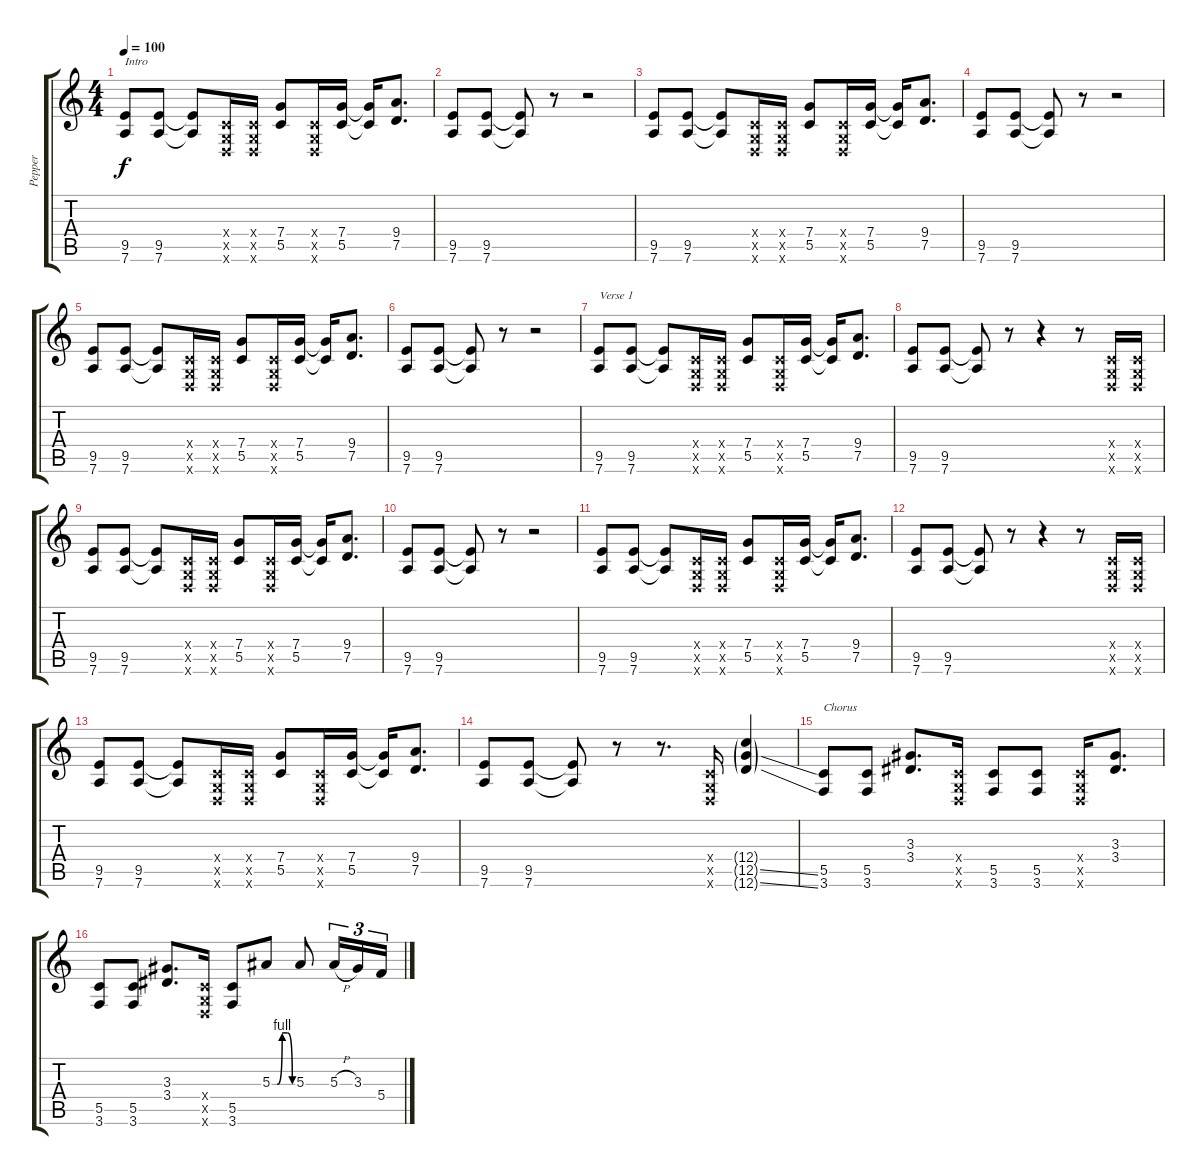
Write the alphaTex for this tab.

\track ("Pepper" "Pepper") {instrument distortionguitar}
\staff {score tabs}
\tuning (D4 A3 F3 C3 G2 D2) {hide}
\ts (4 4)
\tempo 100
\clef g2
\ks c
(9.5 7.6).8{txt "Intro" dy f instrument distortionguitar} (9.5 7.6).8 (9.5{t} 7.6{t}).8 (0.4{x} 0.5{x} 0.6{x}).16 (0.4{x} 0.5{x} 0.6{x}).16 (7.4 5.5).8 (0.4{x} 0.5{x} 0.6{x}).16 (7.4 5.5).16 (7.4{t} 5.5{t}).16 (9.4 7.5).8{d} |
(9.5 7.6).8 (9.5 7.6).8 (9.5{t} 7.6{t}).8 r.8 r.2 |
(9.5 7.6).8 (9.5 7.6).8 (9.5{t} 7.6{t}).8 (0.4{x} 0.5{x} 0.6{x}).16 (0.4{x} 0.5{x} 0.6{x}).16 (7.4 5.5).8 (0.4{x} 0.5{x} 0.6{x}).16 (7.4 5.5).16 (7.4{t} 5.5{t}).16 (9.4 7.5).8{d} |
(9.5 7.6).8 (9.5 7.6).8 (9.5{t} 7.6{t}).8 r.8 r.2 |
(9.5 7.6).8 (9.5 7.6).8 (9.5{t} 7.6{t}).8 (0.4{x} 0.5{x} 0.6{x}).16 (0.4{x} 0.5{x} 0.6{x}).16 (7.4 5.5).8 (0.4{x} 0.5{x} 0.6{x}).16 (7.4 5.5).16 (7.4{t} 5.5{t}).16 (9.4 7.5).8{d} |
(9.5 7.6).8 (9.5 7.6).8 (9.5{t} 7.6{t}).8 r.8 r.2 |
(9.5 7.6).8{txt "Verse 1"} (9.5 7.6).8 (9.5{t} 7.6{t}).8 (0.4{x} 0.5{x} 0.6{x}).16 (0.4{x} 0.5{x} 0.6{x}).16 (7.4 5.5).8 (0.4{x} 0.5{x} 0.6{x}).16 (7.4 5.5).16 (7.4{t} 5.5{t}).16 (9.4 7.5).8{d} |
(9.5 7.6).8 (9.5 7.6).8 (9.5{t} 7.6{t}).8 r.8 r.4 r.8 (0.4{x} 0.5{x} 0.6{x}).16 (0.4{x} 0.5{x} 0.6{x}).16 |
(9.5 7.6).8 (9.5 7.6).8 (9.5{t} 7.6{t}).8 (0.4{x} 0.5{x} 0.6{x}).16 (0.4{x} 0.5{x} 0.6{x}).16 (7.4 5.5).8 (0.4{x} 0.5{x} 0.6{x}).16 (7.4 5.5).16 (7.4{t} 5.5{t}).16 (9.4 7.5).8{d} |
(9.5 7.6).8 (9.5 7.6).8 (9.5{t} 7.6{t}).8 r.8 r.2 |
(9.5 7.6).8 (9.5 7.6).8 (9.5{t} 7.6{t}).8 (0.4{x} 0.5{x} 0.6{x}).16 (0.4{x} 0.5{x} 0.6{x}).16 (7.4 5.5).8 (0.4{x} 0.5{x} 0.6{x}).16 (7.4 5.5).16 (7.4{t} 5.5{t}).16 (9.4 7.5).8{d} |
(9.5 7.6).8 (9.5 7.6).8 (9.5{t} 7.6{t}).8 r.8 r.4 r.8 (0.4{x} 0.5{x} 0.6{x}).16 (0.4{x} 0.5{x} 0.6{x}).16 |
(9.5 7.6).8 (9.5 7.6).8 (9.5{t} 7.6{t}).8 (0.4{x} 0.5{x} 0.6{x}).16 (0.4{x} 0.5{x} 0.6{x}).16 (7.4 5.5).8 (0.4{x} 0.5{x} 0.6{x}).16 (7.4 5.5).16 (7.4{t} 5.5{t}).16 (9.4 7.5).8{d} |
(9.5 7.6).8 (9.5 7.6).8 (9.5{t} 7.6{t}).8 r.8 r.8{d} (0.4{x} 0.5{x} 0.6{x}).16 (12.4{g} 12.5{ss g} 12.6{ss g}).4 |
(5.5 3.6).8{txt "Chorus"} (5.5 3.6).8 (3.3 3.4).8{d} (0.4{x} 0.5{x} 0.6{x}).16 (5.5 3.6).8 (5.5 3.6).8 (0.4{x} 0.5{x} 0.6{x}).16 (3.3 3.4).8{d} |
(5.5 3.6).8 (5.5 3.6).8 (3.3 3.4).8{d} (0.4{x} 0.5{x} 0.6{x}).16 (5.5 3.6).8 5.3{be (custom 0 0 15 0 30 4 45 4 60 0)}.8 5.3.8 5.3{h}.16{tu (3 2)} 3.3.16{tu (3 2)} 5.4.16{tu (3 2)}
